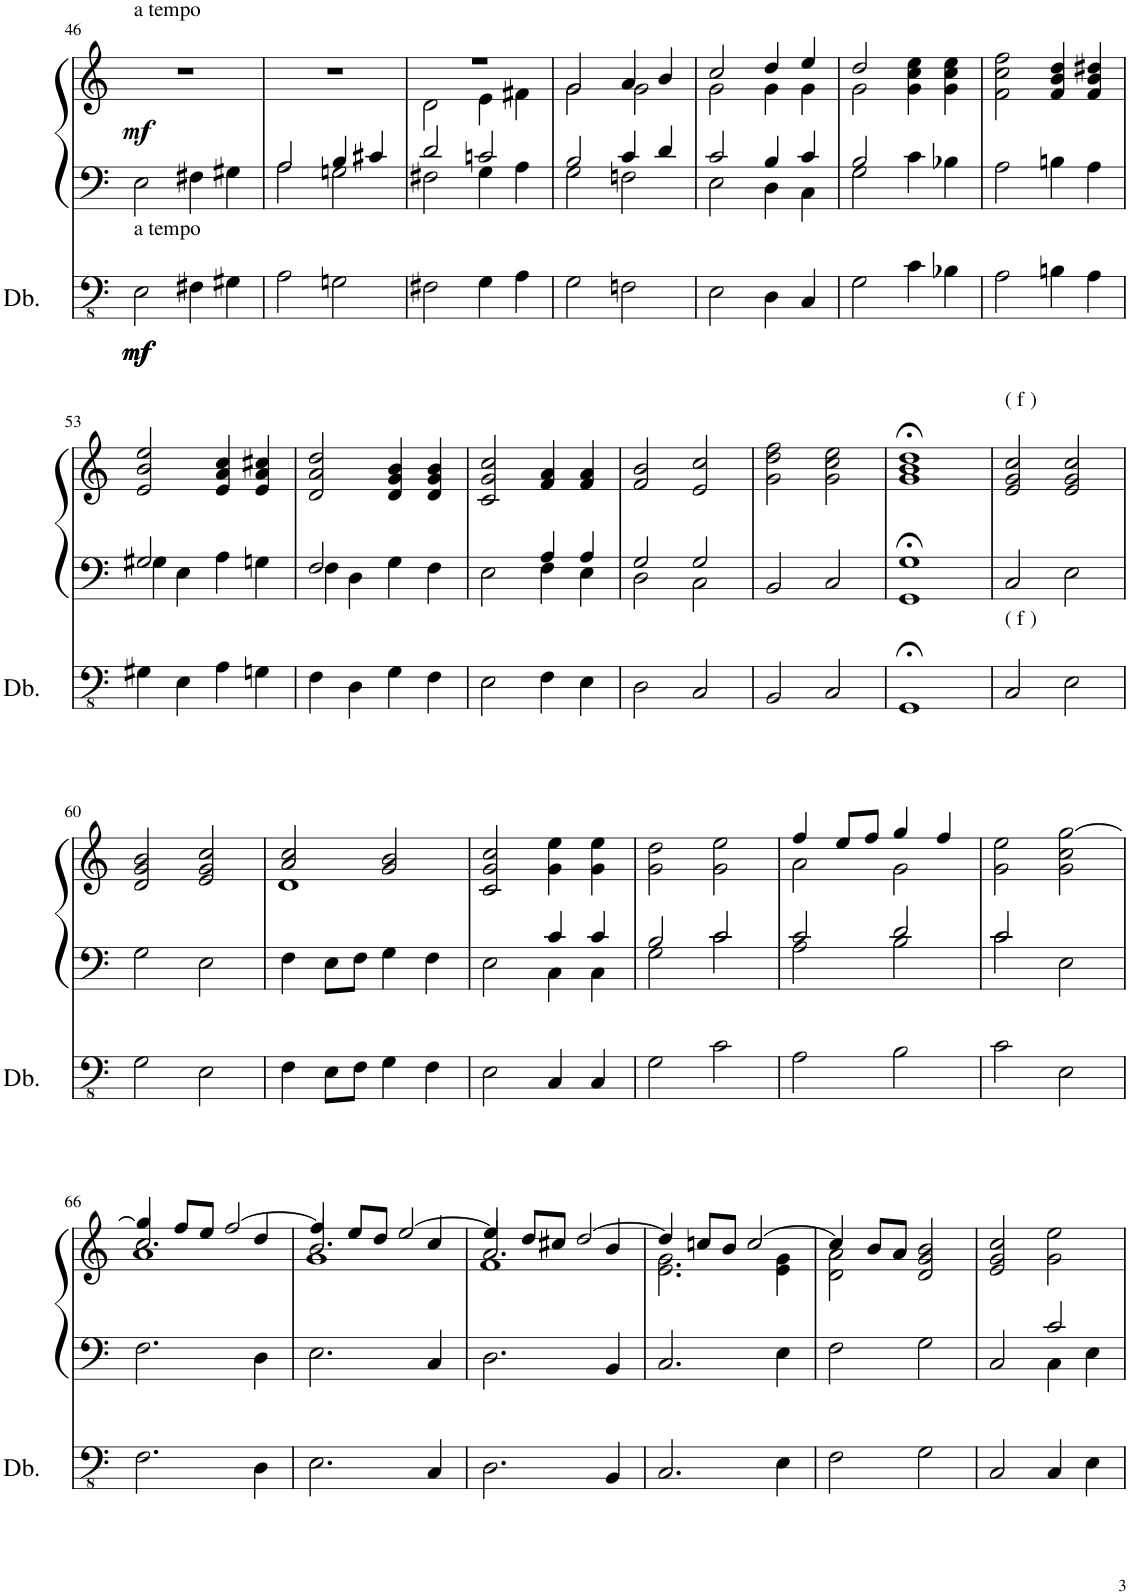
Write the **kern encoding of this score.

**kern	**dynam	**kern	**kern	**dynam
*part2	*part2	*part1	*part1	*part1
*staff3	*staff3	*staff2	*staff1	*staff1/2
*I"Double Bass	*	*I"[Organ [manuals]] (a)	*	*
*I'Db.	*	*	*	*
!!LO:PB:g=z
*clefFv4	*	*clefF4	*clefG2	*
*Trd7c12	*	*	*	*
*k[]	*	*k[]	*k[]	*
*M4/4	*	*M4/4	*M4/4	*
=46	=46	=46	=46	=46
!	!	!	!LO:TX:a:t=a tempo	!
!LO:TX:a:t=a tempo	!	!	!	!
!	!LO:DY:b	!	!	!
!	!LO:DY:n=1:b	!	!	!
!	!LO:DY:n=2:b	!	!	!LO:DY:b
2EE\	mf mf mf	2E\	1r	mf
4FF#X\	.	4F#X\	.	.
4GG#X\	.	4G#X\	.	.
=47	=47	=47	=47	=47
*	*	*^	*	*
2AA\	.	2A/	2A\	1r	.
2GGn\	.	4B/	2Gn\	.	.
.	.	4c#X/	.	.	.
=48	=48	=48	=48	=48	=48
*	*	*	*	*^	*
2FF#X\	.	2d/	2F#X\	1r	2d\	.
4GG\	.	2cn/	4G\	.	4e\	.
4AA\	.	.	4A\	.	4f#X\	.
=49	=49	=49	=49	=49	=49	=49
2GG\	.	2B/	2G\	2g/	2g\	.
2FFn\	.	4c/	2Fn\	4a/	2g\	.
.	.	4d/	.	4b/	.	.
=50	=50	=50	=50	=50	=50	=50
2EE\	.	2c/	2E\	2cc/	2g\	.
4DD\	.	4B/	4D\	4dd/	4g\	.
4CC/	.	4c/	4C\	4ee/	4g\	.
=51	=51	=51	=51	=51	=51	=51
2GG\	.	2B/	2G\	2dd/	2g\	.
4C\	.	4c\	4ryy	4g\ 4cc\ 4ee\	2ryy	.
4BB-X\	.	4B-X\	4ryy	4g\ 4cc\ 4ee\	.	.
*	*	*v	*v	*	*	*
*	*	*	*v	*v	*
=52	=52	=52	=52	=52
2AA\	.	2A\	2f\ 2cc\ 2ff\	.
4BBn\	.	4Bn\	4f/ 4b/ 4dd/	.
4AA\	.	4A\	4f/ 4b/ 4dd#X/	.
!!LO:LB:g=z
=53	=53	=53	=53	=53
*	*	*^	*	*
4GG#X\	.	2G#X/	4G#\	2e/ 2b/ 2ee/	.
4EE\	.	.	4E\	.	.
4AA\	.	2ryy	4A\	4e/ 4a/ 4cc/	.
4GGn\	.	.	4Gn\	4e/ 4a/ 4cc#X/	.
=54	=54	=54	=54	=54	=54
4FF\	.	2F/	4F\	2d/ 2a/ 2dd/	.
4DD\	.	.	4D\	.	.
4GG\	.	2ryy	4G\	4d/ 4g/ 4b/	.
4FF\	.	.	4F\	4d/ 4g/ 4b/	.
=55	=55	=55	=55	=55	=55
2EE\	.	2ryy	2E\	2c/ 2g/ 2cc/	.
4FF\	.	4A/	4F\	4f/ 4a/	.
4EE\	.	4A/	4E\	4f/ 4a/	.
=56	=56	=56	=56	=56	=56
2DD\	.	2G/	2D\	2f/ 2b/	.
2CC/	.	2G/	2C\	2e/ 2cc/	.
*	*	*v	*v	*	*
=57	=57	=57	=57	=57
2BBB/	.	2BB/	2g\ 2dd\ 2ff\	.
2CC/	.	2C/	2g\ 2cc\ 2ee\	.
=58	=58	=58	=58	=58
1GGG;<	.	1GG;< 1G;<	1g;< 1b;< 1dd;<	.
=59	=59	=59	=59	=59
!	!	!	!LO:TX:a:t=( f )	!
!LO:TX:a:t=( f )	!	!	!	!
2CC/	.	2C/	2e/ 2g/ 2cc/	.
2EE\	.	2E\	2e/ 2g/ 2cc/	.
!!LO:LB:g=z
=60	=60	=60	=60	=60
2GG\	.	2G\	2d/ 2g/ 2b/	.
2EE\	.	2E\	2e/ 2g/ 2cc/	.
=61	=61	=61	=61	=61
*	*	*	*^	*
4FF\	.	4F\	2a/ 2cc/	1d	.
8EE\L	.	8E\L	.	.	.
8FF\J	.	8F\J	.	.	.
4GG\	.	4G\	2g/ 2b/	.	.
4FF\	.	4F\	.	.	.
*	*	*	*v	*v	*
=62	=62	=62	=62	=62
*	*	*^	*	*
2EE\	.	2ryy	2E\	2c/ 2g/ 2cc/	.
4CC/	.	4c/	4C\	4g\ 4ee\	.
4CC/	.	4c/	4C\	4g\ 4ee\	.
=63	=63	=63	=63	=63	=63
2GG\	.	2B/	2G\	2g\ 2dd\	.
2C\	.	2c/	2c\	2g\ 2ee\	.
=64	=64	=64	=64	=64	=64
*	*	*	*	*^	*
2AA\	.	2c/	2A\	4ff/	2a\	.
.	.	.	.	8ee/L	.	.
.	.	.	.	8ff/J	.	.
2BB\	.	2d/	2B\	4gg/	2g\	.
.	.	.	.	4ff/	.	.
*	*	*	*	*v	*v	*
=65	=65	=65	=65	=65	=65
2C\	.	2c/	2c\	2g\ 2ee\	.
2EE\	.	2E\	2ryy	2g\ 2cc\ [2gg\	.
*	*	*v	*v	*	*
!!LO:LB:g=z
=66	=66	=66	=66	=66
*	*	*	*^	*
*	*	*	*	*^	*
2.FF\	.	2.F\	4gg/]	1a	2.cc/	.
.	.	.	8ff/L	.	.	.
.	.	.	8ee/J	.	.	.
.	.	.	[2ff/	.	.	.
4DD\	.	4D\	.	.	4dd/	.
=67	=67	=67	=67	=67	=67	=67
2.EE\	.	2.E\	4ff/]	1g	2.b/	.
.	.	.	8ee/L	.	.	.
.	.	.	8dd/J	.	.	.
.	.	.	[2ee/	.	.	.
4CC/	.	4C/	.	.	4cc/	.
=68	=68	=68	=68	=68	=68	=68
2.DD\	.	2.D\	4ee/]	1f	2.a/	.
.	.	.	8dd/L	.	.	.
.	.	.	8cc#X/J	.	.	.
.	.	.	[2dd/	.	.	.
4BBB/	.	4BB/	.	.	4b/	.
*	*	*	*	*v	*v	*
=69	=69	=69	=69	=69	=69
2.CC/	.	2.C/	4dd/]	2.e\ 2.g\	.
.	.	.	8ccn/L	.	.
.	.	.	8b/J	.	.
.	.	.	[2cc/	.	.
4EE\	.	4E\	.	4e\ 4g\	.
=70	=70	=70	=70	=70	=70
2FF\	.	2F\	4cc/]	2d\ 2a\	.
.	.	.	8b/L	.	.
.	.	.	8a/J	.	.
2GG\	.	2G\	2d/ 2g/ 2b/	2ryy	.
*	*	*	*v	*v	*
=71	=71	=71	=71	=71
*	*	*^	*	*
2CC/	.	2C/	4ryy	2e/ 2g/ 2cc/	.
.	.	.	4ryy	.	.
4CC/	.	2c/	4C\	2g\ 2ee\	.
4EE\	.	.	4E\	.	.
*	*	*v	*v	*	*
=	=	=	=	=
*-	*-	*-	*-	*-
